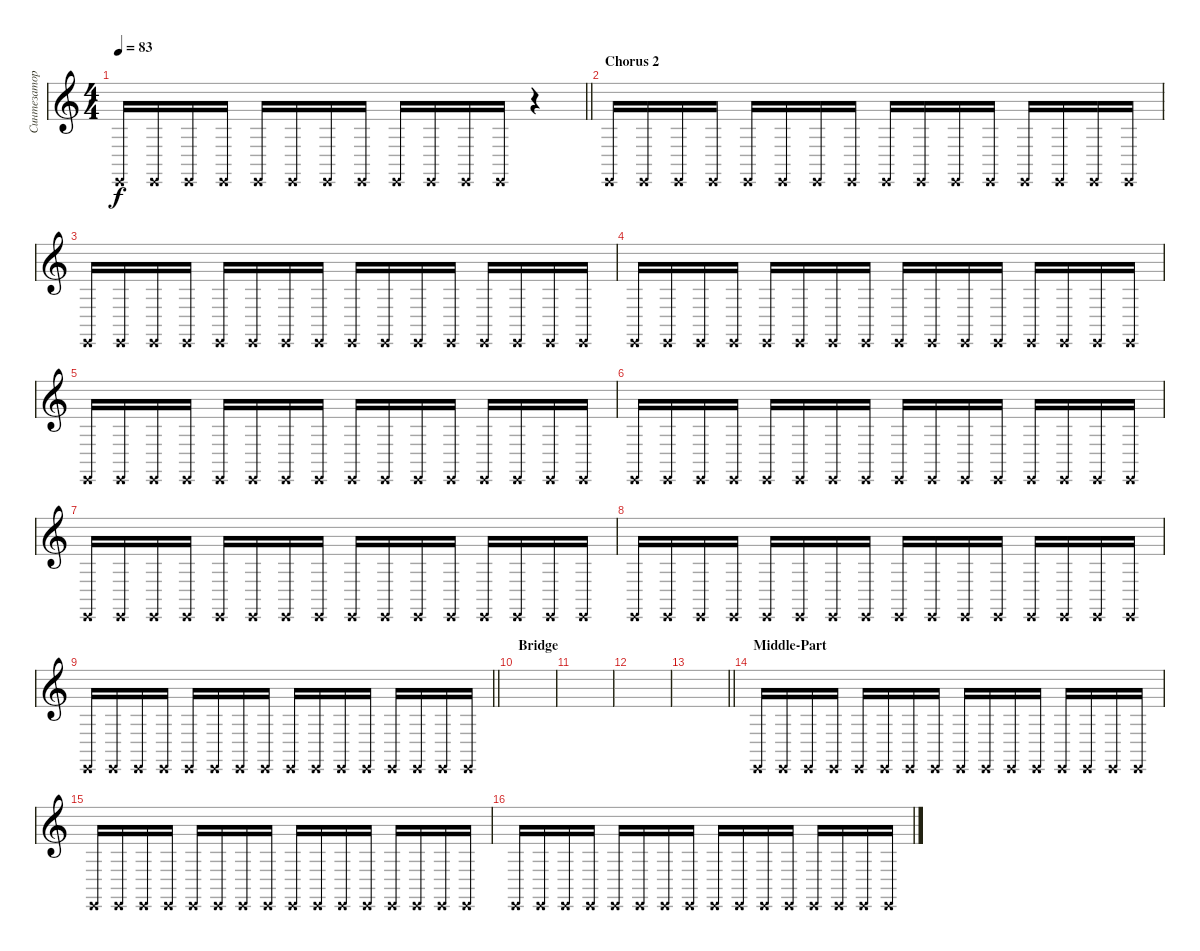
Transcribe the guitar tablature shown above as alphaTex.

\track ("Синтезатор" "Синтезатор") {instrument lead2sawtooth}
\staff {score}
\tuning (E4 B3 G3 D3 A2 D2) {hide}
\ts (4 4)
\tempo 83
\clef g2
\barLineRight lightlight
\ks c
2.6{x}.16{dy f} 2.6{x}.16 2.6{x}.16 2.6{x}.16 2.6{x}.16 2.6{x}.16 2.6{x}.16 2.6{x}.16 2.6{x}.16 2.6{x}.16 2.6{x}.16 2.6{x}.16 r.4 |
\section ("" "Chorus 2")
2.6{x}.16 2.6{x}.16 2.6{x}.16 2.6{x}.16 2.6{x}.16 2.6{x}.16 2.6{x}.16 2.6{x}.16 2.6{x}.16 2.6{x}.16 2.6{x}.16 2.6{x}.16 2.6{x}.16 2.6{x}.16 2.6{x}.16 2.6{x}.16 |
2.6{x}.16 2.6{x}.16 2.6{x}.16 2.6{x}.16 2.6{x}.16 2.6{x}.16 2.6{x}.16 2.6{x}.16 2.6{x}.16 2.6{x}.16 2.6{x}.16 2.6{x}.16 2.6{x}.16 2.6{x}.16 2.6{x}.16 2.6{x}.16 |
2.6{x}.16 2.6{x}.16 2.6{x}.16 2.6{x}.16 2.6{x}.16 2.6{x}.16 2.6{x}.16 2.6{x}.16 2.6{x}.16 2.6{x}.16 2.6{x}.16 2.6{x}.16 2.6{x}.16 2.6{x}.16 2.6{x}.16 2.6{x}.16 |
2.6{x}.16 2.6{x}.16 2.6{x}.16 2.6{x}.16 2.6{x}.16 2.6{x}.16 2.6{x}.16 2.6{x}.16 2.6{x}.16 2.6{x}.16 2.6{x}.16 2.6{x}.16 2.6{x}.16 2.6{x}.16 2.6{x}.16 2.6{x}.16 |
2.6{x}.16 2.6{x}.16 2.6{x}.16 2.6{x}.16 2.6{x}.16 2.6{x}.16 2.6{x}.16 2.6{x}.16 2.6{x}.16 2.6{x}.16 2.6{x}.16 2.6{x}.16 2.6{x}.16 2.6{x}.16 2.6{x}.16 2.6{x}.16 |
2.6{x}.16 2.6{x}.16 2.6{x}.16 2.6{x}.16 2.6{x}.16 2.6{x}.16 2.6{x}.16 2.6{x}.16 2.6{x}.16 2.6{x}.16 2.6{x}.16 2.6{x}.16 2.6{x}.16 2.6{x}.16 2.6{x}.16 2.6{x}.16 |
2.6{x}.16 2.6{x}.16 2.6{x}.16 2.6{x}.16 2.6{x}.16 2.6{x}.16 2.6{x}.16 2.6{x}.16 2.6{x}.16 2.6{x}.16 2.6{x}.16 2.6{x}.16 2.6{x}.16 2.6{x}.16 2.6{x}.16 2.6{x}.16 |
\barLineRight lightlight
2.6{x}.16 2.6{x}.16 2.6{x}.16 2.6{x}.16 2.6{x}.16 2.6{x}.16 2.6{x}.16 2.6{x}.16 2.6{x}.16 2.6{x}.16 2.6{x}.16 2.6{x}.16 2.6{x}.16 2.6{x}.16 2.6{x}.16 2.6{x}.16 |
\section ("" "Bridge")
|
|
|
\barLineRight lightlight
|
\section ("" "Middle-Part")
2.6{x}.16 2.6{x}.16 2.6{x}.16 2.6{x}.16 2.6{x}.16 2.6{x}.16 2.6{x}.16 2.6{x}.16 2.6{x}.16 2.6{x}.16 2.6{x}.16 2.6{x}.16 2.6{x}.16 2.6{x}.16 2.6{x}.16 2.6{x}.16 |
2.6{x}.16 2.6{x}.16 2.6{x}.16 2.6{x}.16 2.6{x}.16 2.6{x}.16 2.6{x}.16 2.6{x}.16 2.6{x}.16 2.6{x}.16 2.6{x}.16 2.6{x}.16 2.6{x}.16 2.6{x}.16 2.6{x}.16 2.6{x}.16 |
2.6{x}.16 2.6{x}.16 2.6{x}.16 2.6{x}.16 2.6{x}.16 2.6{x}.16 2.6{x}.16 2.6{x}.16 2.6{x}.16 2.6{x}.16 2.6{x}.16 2.6{x}.16 2.6{x}.16 2.6{x}.16 2.6{x}.16 2.6{x}.16
